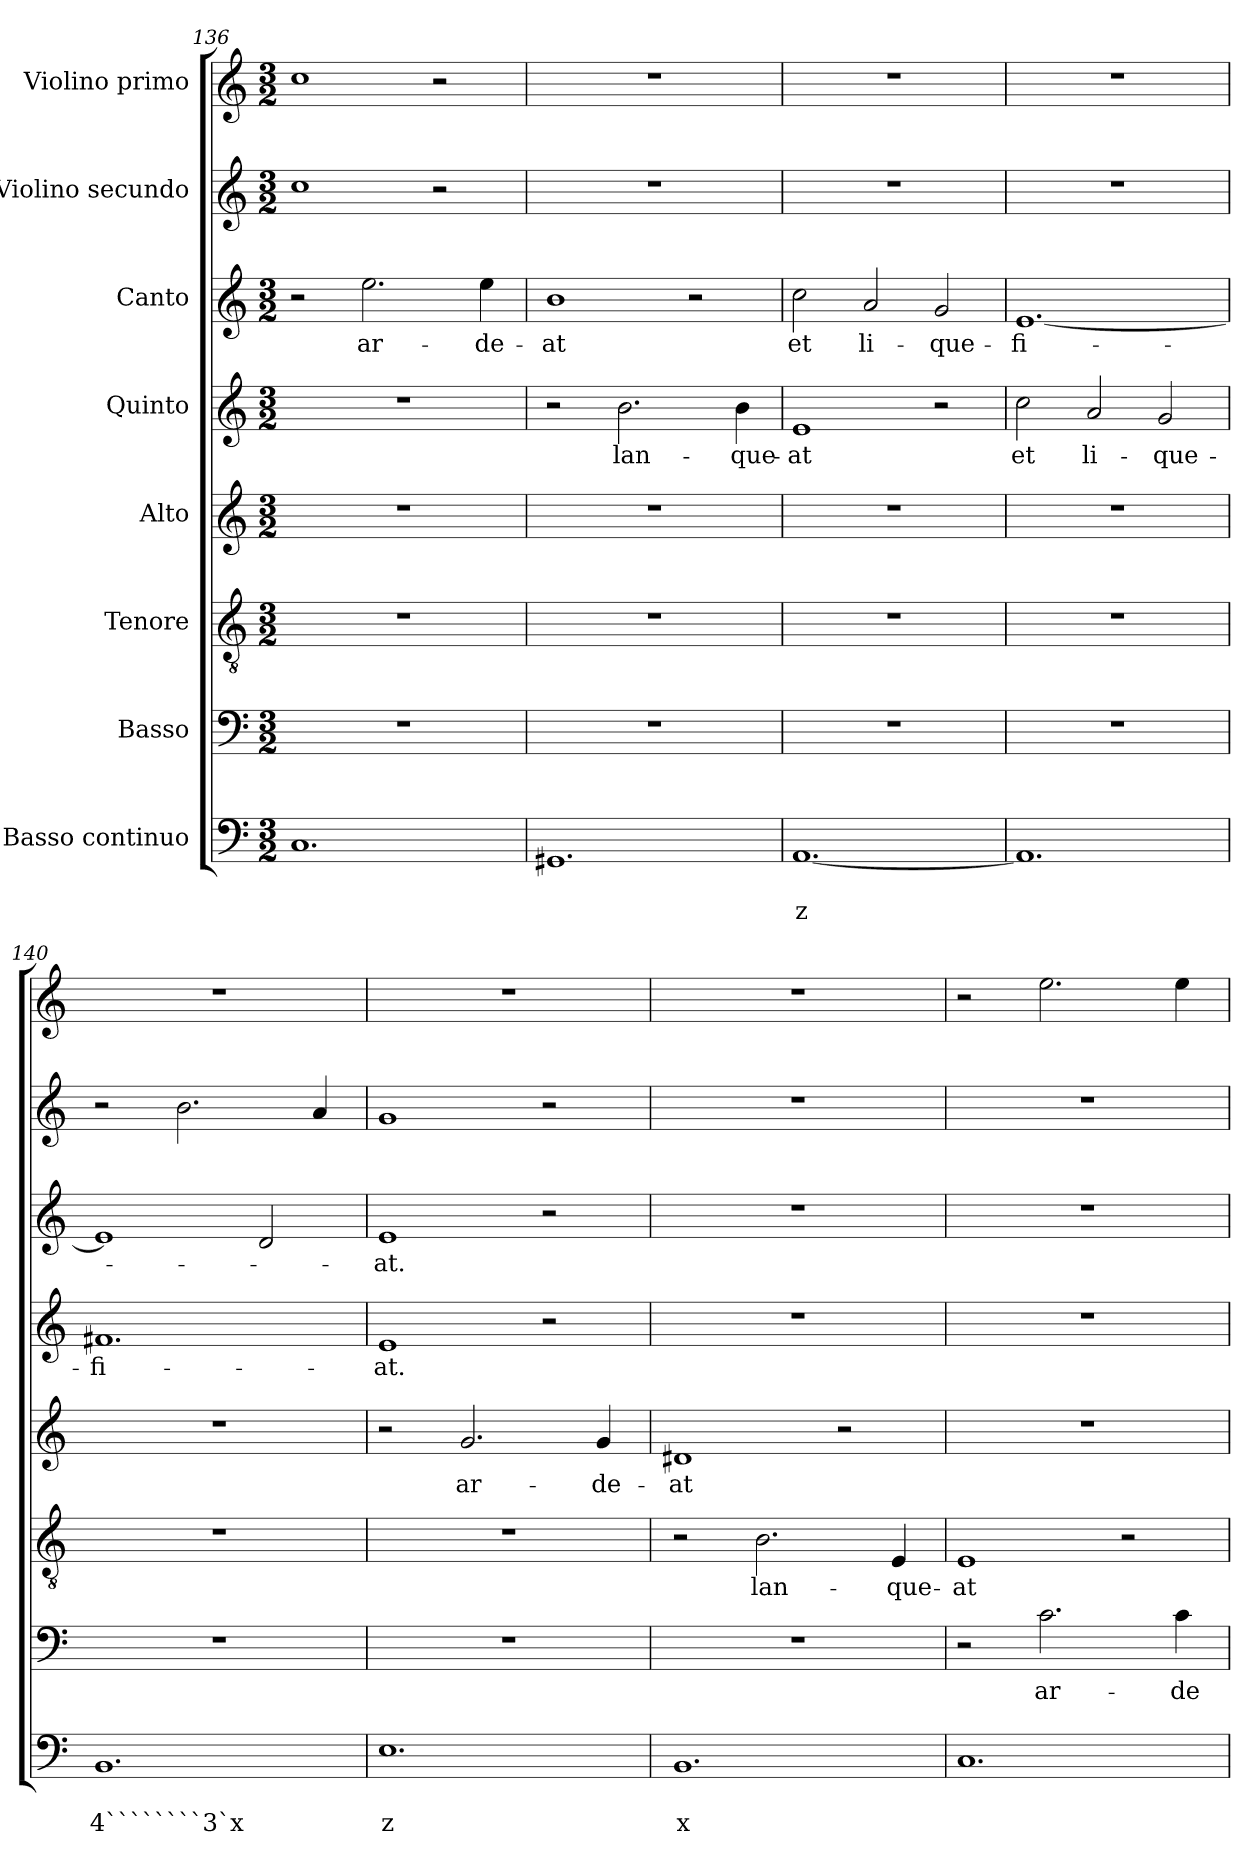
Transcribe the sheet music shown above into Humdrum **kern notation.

**kern	**text	**text	**kern	**text	**kern	**text	**kern	**text	**kern	**text	**kern	**text	**kern	**kern
*part8	*part8	*part8	*part7	*part7	*part6	*part6	*part5	*part5	*part4	*part4	*part3	*part3	*part2	*part1
*staff8	*staff8	*staff8	*staff7	*staff7	*staff6	*staff6	*staff5	*staff5	*staff4	*staff4	*staff3	*staff3	*staff2	*staff1
*I"Basso continuo	*	*	*I"Basso	*	*I"Tenore	*	*I"Alto	*	*I"Quinto	*	*I"Canto	*	*I"Violino secundo	*I"Violino primo
*clefF4	*	*	*clefF4	*	*clefGv2	*	*clefG2	*	*clefG2	*	*clefG2	*	*clefG2	*clefG2
*k[]	*	*	*k[]	*	*k[]	*	*k[]	*	*k[]	*	*k[]	*	*k[]	*k[]
*C:	*	*	*C:	*	*C:	*	*C:	*	*C:	*	*C:	*	*C:	*C:
*M3/2	*	*	*M3/2	*	*M3/2	*	*M3/2	*	*M3/2	*	*M3/2	*	*M3/2	*M3/2
=136	=136	=136	=136	=136	=136	=136	=136	=136	=136	=136	=136	=136	=136	=136
1.C	.	.	1.r	.	1.r	.	1.r	.	1.r	.	2r	.	1cc	1cc
!	!	!	!	!	!	!	!	!	!	!	!	!LO:LY:b	!	!
.	.	.	.	.	.	.	.	.	.	.	2.ee\	ar-	.	.
.	.	.	.	.	.	.	.	.	.	.	.	.	2r	2r
!	!	!	!	!	!	!	!	!	!	!	!	!LO:LY:b	!	!
.	.	.	.	.	.	.	.	.	.	.	4ee\	-de-	.	.
=137	=137	=137	=137	=137	=137	=137	=137	=137	=137	=137	=137	=137	=137	=137
!	!	!	!	!	!	!	!	!	!	!	!	!LO:LY:b	!	!
1.GG#X	.	.	1.r	.	1.r	.	1.r	.	2r	.	1b	-at	1.r	1.r
!	!	!	!	!	!	!	!	!	!	!LO:LY:b	!	!	!	!
.	.	.	.	.	.	.	.	.	2.b\	lan-	.	.	.	.
.	.	.	.	.	.	.	.	.	.	.	2r	.	.	.
!	!	!	!	!	!	!	!	!	!	!LO:LY:b	!	!	!	!
.	.	.	.	.	.	.	.	.	4b\	-que-	.	.	.	.
=138	=138	=138	=138	=138	=138	=138	=138	=138	=138	=138	=138	=138	=138	=138
!	!	!LO:LY:b	!	!	!	!	!	!	!	!LO:LY:b	!	!LO:LY:b	!	!
[1.AA	.	z	1.r	.	1.r	.	1.r	.	1e	-at	2cc\	et	1.r	1.r
!	!	!	!	!	!	!	!	!	!	!	!	!LO:LY:b	!	!
.	.	.	.	.	.	.	.	.	.	.	2a/	li-	.	.
!	!	!	!	!	!	!	!	!	!	!	!	!LO:LY:b	!	!
.	.	.	.	.	.	.	.	.	2r	.	2g/	-que-	.	.
!!LO:LB:g=z
=139	=139	=139	=139	=139	=139	=139	=139	=139	=139	=139	=139	=139	=139	=139
!	!	!	!	!	!	!	!	!	!	!LO:LY:b	!	!LO:LY:b	!	!
1.AA]	.	.	1.r	.	1.r	.	1.r	.	2cc\	et	[1.e	-fi-	1.r	1.r
!	!	!	!	!	!	!	!	!	!	!LO:LY:b	!	!	!	!
.	.	.	.	.	.	.	.	.	2a/	li-	.	.	.	.
!	!	!	!	!	!	!	!	!	!	!LO:LY:b	!	!	!	!
.	.	.	.	.	.	.	.	.	2g/	-que-	.	.	.	.
=140	=140	=140	=140	=140	=140	=140	=140	=140	=140	=140	=140	=140	=140	=140
!	!	!LO:LY:b	!	!	!	!	!	!	!	!LO:LY:b	!	!	!	!
1.BB	.	4````````3`x	1.r	.	1.r	.	1.r	.	1.f#X	-fi-	1e]	.	2r	1.r
.	.	.	.	.	.	.	.	.	.	.	.	.	2.b\	.
.	.	.	.	.	.	.	.	.	.	.	2d/	.	.	.
.	.	.	.	.	.	.	.	.	.	.	.	.	4a/	.
=141	=141	=141	=141	=141	=141	=141	=141	=141	=141	=141	=141	=141	=141	=141
!	!	!LO:LY:b	!	!	!	!	!	!	!	!LO:LY:b	!	!LO:LY:b	!	!
1.E	.	z	1.r	.	1.r	.	2r	.	1e	-at.	1e	-at.	1g	1.r
!	!	!	!	!	!	!	!	!LO:LY:b	!	!	!	!	!	!
.	.	.	.	.	.	.	2.g/	ar-	.	.	.	.	.	.
.	.	.	.	.	.	.	.	.	2r	.	2r	.	2r	.
!	!	!	!	!	!	!	!	!LO:LY:b	!	!	!	!	!	!
.	.	.	.	.	.	.	4g/	-de-	.	.	.	.	.	.
=142	=142	=142	=142	=142	=142	=142	=142	=142	=142	=142	=142	=142	=142	=142
!	!	!LO:LY:b	!	!	!	!	!	!LO:LY:b	!	!	!	!	!	!
1.BB	.	x	1.r	.	2r	.	1d#X	-at	1.r	.	1.r	.	1.r	1.r
!	!	!	!	!	!	!LO:LY:b	!	!	!	!	!	!	!	!
.	.	.	.	.	2.B\	lan-	.	.	.	.	.	.	.	.
.	.	.	.	.	.	.	2r	.	.	.	.	.	.	.
!	!	!	!	!	!	!LO:LY:b	!	!	!	!	!	!	!	!
.	.	.	.	.	4E/	-que-	.	.	.	.	.	.	.	.
=143	=143	=143	=143	=143	=143	=143	=143	=143	=143	=143	=143	=143	=143	=143
!	!	!	!	!	!	!LO:LY:b	!	!	!	!	!	!	!	!
1.C	.	.	2r	.	1E	-at	1.r	.	1.r	.	1.r	.	1.r	2r
!	!	!	!	!LO:LY:b	!	!	!	!	!	!	!	!	!	!
.	.	.	2.c\	ar-	.	.	.	.	.	.	.	.	.	2.ee\
.	.	.	.	.	2r	.	.	.	.	.	.	.	.	.
!	!	!	!	!LO:LY:b	!	!	!	!	!	!	!	!	!	!
.	.	.	4c\	-de-	.	.	.	.	.	.	.	.	.	4ee\
=	=	=	=	=	=	=	=	=	=	=	=	=	=	=
*-	*-	*-	*-	*-	*-	*-	*-	*-	*-	*-	*-	*-	*-	*-
